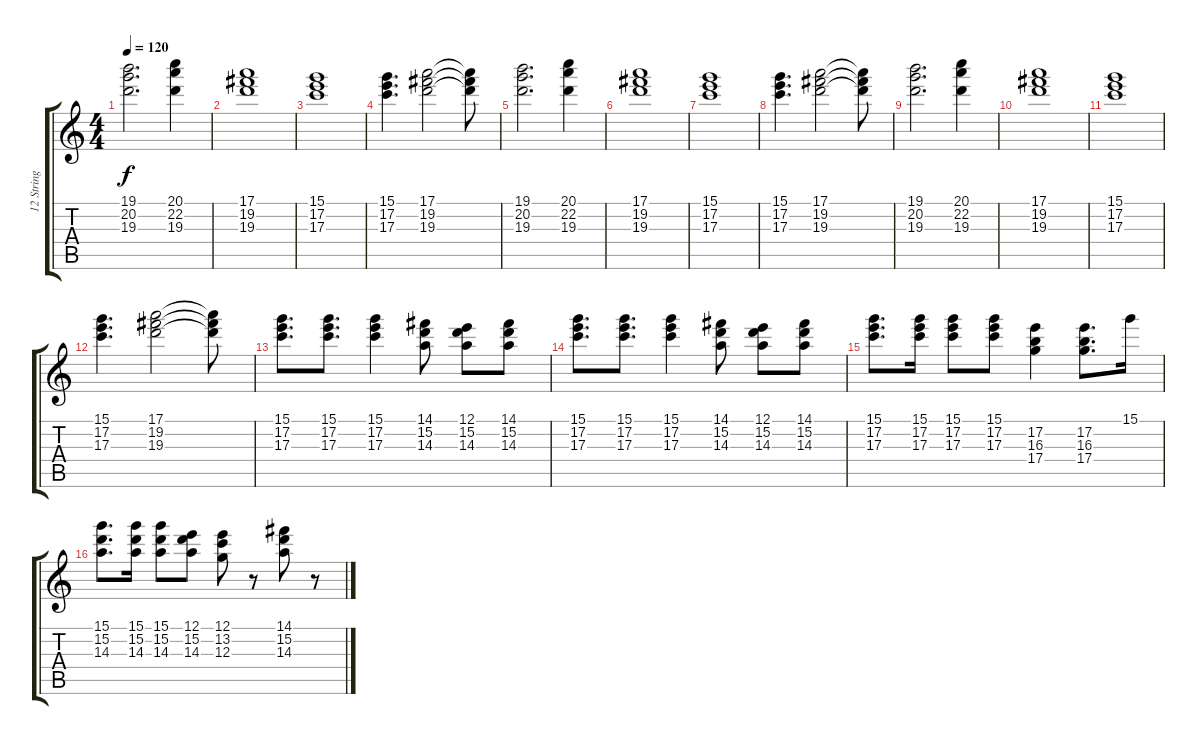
\track ("12 String Fake" "12 String ") {instrument acousticguitarsteel}
\staff {score tabs}
\tuning (E4 B3 G3 D3 A2 E2) {hide}
\ts (4 4)
\tempo 120
\clef g2
\ks c
(19.1 20.2 19.3).2{d dy f} (20.1 22.2 19.3).4 |
(17.1 19.2 19.3).1 |
(15.1 17.2 17.3).1 |
(15.1 17.2 17.3).4{d} (17.1 19.2 19.3).2 (17.1{t} 19.2{t} 19.3{t}).8 |
(19.1 20.2 19.3).2{d} (20.1 22.2 19.3).4 |
(17.1 19.2 19.3).1 |
(15.1 17.2 17.3).1 |
(15.1 17.2 17.3).4{d} (17.1 19.2 19.3).2 (17.1{t} 19.2{t} 19.3{t}).8 |
(19.1 20.2 19.3).2{d} (20.1 22.2 19.3).4 |
(17.1 19.2 19.3).1 |
(15.1 17.2 17.3).1 |
(15.1 17.2 17.3).4{d} (17.1 19.2 19.3).2 (17.1{t} 19.2{t} 19.3{t}).8 |
(15.1 17.2 17.3).8{d} (15.1 17.2 17.3).8{d} (15.1 17.2 17.3).4 (14.1 15.2 14.3).8 (12.1 15.2 14.3).8 (14.1 15.2 14.3).8 |
(15.1 17.2 17.3).8{d} (15.1 17.2 17.3).8{d} (15.1 17.2 17.3).4 (14.1 15.2 14.3).8 (12.1 15.2 14.3).8 (14.1 15.2 14.3).8 |
(15.1 17.2 17.3).8{d} (15.1 17.2 17.3).16 (15.1 17.2 17.3).8 (15.1 17.2 17.3).8 (17.2 16.3 17.4).4 (17.2 16.3 17.4).8{d} 15.1.16 |
(15.1 15.2 14.3).8{d} (15.1 15.2 14.3).16 (15.1 15.2 14.3).8 (12.1 15.2 14.3).8 (12.1 13.2 12.3).8 r.8 (14.1 15.2 14.3).8 r.8
